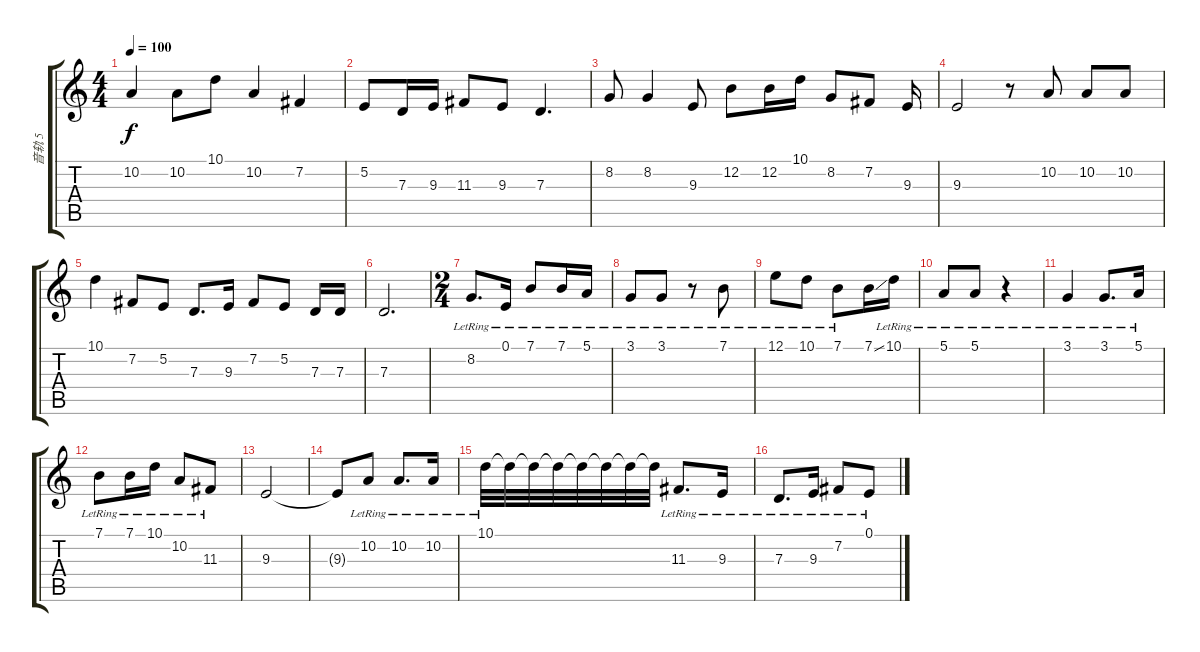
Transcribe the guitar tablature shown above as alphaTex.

\track ("音轨 5" "音轨 5") {instrument trombone}
\staff {score tabs}
\tuning (E4 B3 G3 D3 A2 E2) {hide}
\ts (4 4)
\tempo 100
\clef g2
\ks c
10.2.4{dy f} 10.2.8 10.1.8 10.2.4 7.2.4 |
5.2.8 7.3.16 9.3.16 11.3.8 9.3.8 7.3.4{d} |
8.2.8 8.2.4 9.3.8 12.2.8 12.2.16 10.1.16 8.2.8 7.2.8 9.3.16 |
9.3.2 r.8 10.2.8 10.2.8 10.2.8 |
10.1.4 7.2.8 5.2.8 7.3.8{d} 9.3.16 7.2.8 5.2.8 7.3.16 7.3.16 |
7.3.2{d} |
\ts (2 4)
8.2{lr}.8{d} 0.1{lr}.16 7.1{lr}.8 7.1{lr}.16 5.1{lr}.16 |
3.1{lr}.8 3.1{lr}.8 r.8 7.1{lr}.8 |
12.1{lr}.8 10.1{lr}.8 7.1{lr}.8 7.1{ss}.16 10.1{lr}.16 |
5.1{lr}.8 5.1{lr}.8 r.4 |
3.1{lr}.4 3.1{lr}.8{d} 5.1{lr}.16 |
7.1{lr}.8 7.1{lr}.16 10.1{lr}.16 10.2{lr}.8 11.3{lr}.8 |
9.3.2 |
9.3{t}.8 10.2{lr}.8 10.2{lr}.8{d} 10.2{lr}.16 |
10.1{lr}.32 10.1{t}.32 10.1{t}.32 10.1{t}.32 10.1{t}.32 10.1{t}.32 10.1{t}.32 10.1{t}.32 11.3{lr}.8{d} 9.3{lr}.16 |
7.3{lr}.8{d} 9.3{lr}.16 7.2{lr}.8 0.1{lr}.8
